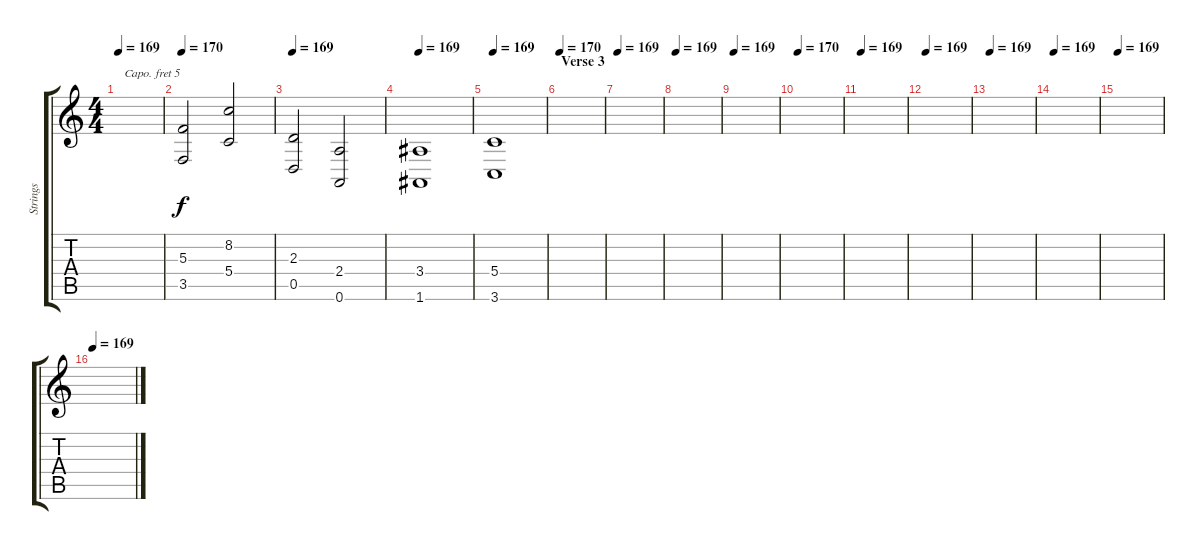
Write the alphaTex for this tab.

\track ("Strings" "Strings") {instrument synthstrings1}
\staff {score tabs}
\capo 5
\tuning (E4 B3 G3 D3 A2 E2) {hide}
\ts (4 4)
\tempo 169
\clef g2
\ks c
|
\tempo 169
\tempo 170
(5.3 3.5).2 (8.2 5.4).2 |
\tempo 169
(2.3 0.5).2 (2.4 0.6).2 |
\tempo 169
(3.4 1.6).1 |
\tempo 169
(5.4 3.6).1 |
\section ("" "Verse 3")
\tempo 169
\tempo 170
|
\tempo 169
|
\tempo 169
|
\tempo 169
|
\tempo 169
\tempo 170
|
\tempo 169
|
\tempo 169
|
\tempo 169
|
\tempo 169
|
\tempo 169
|
\tempo 169
